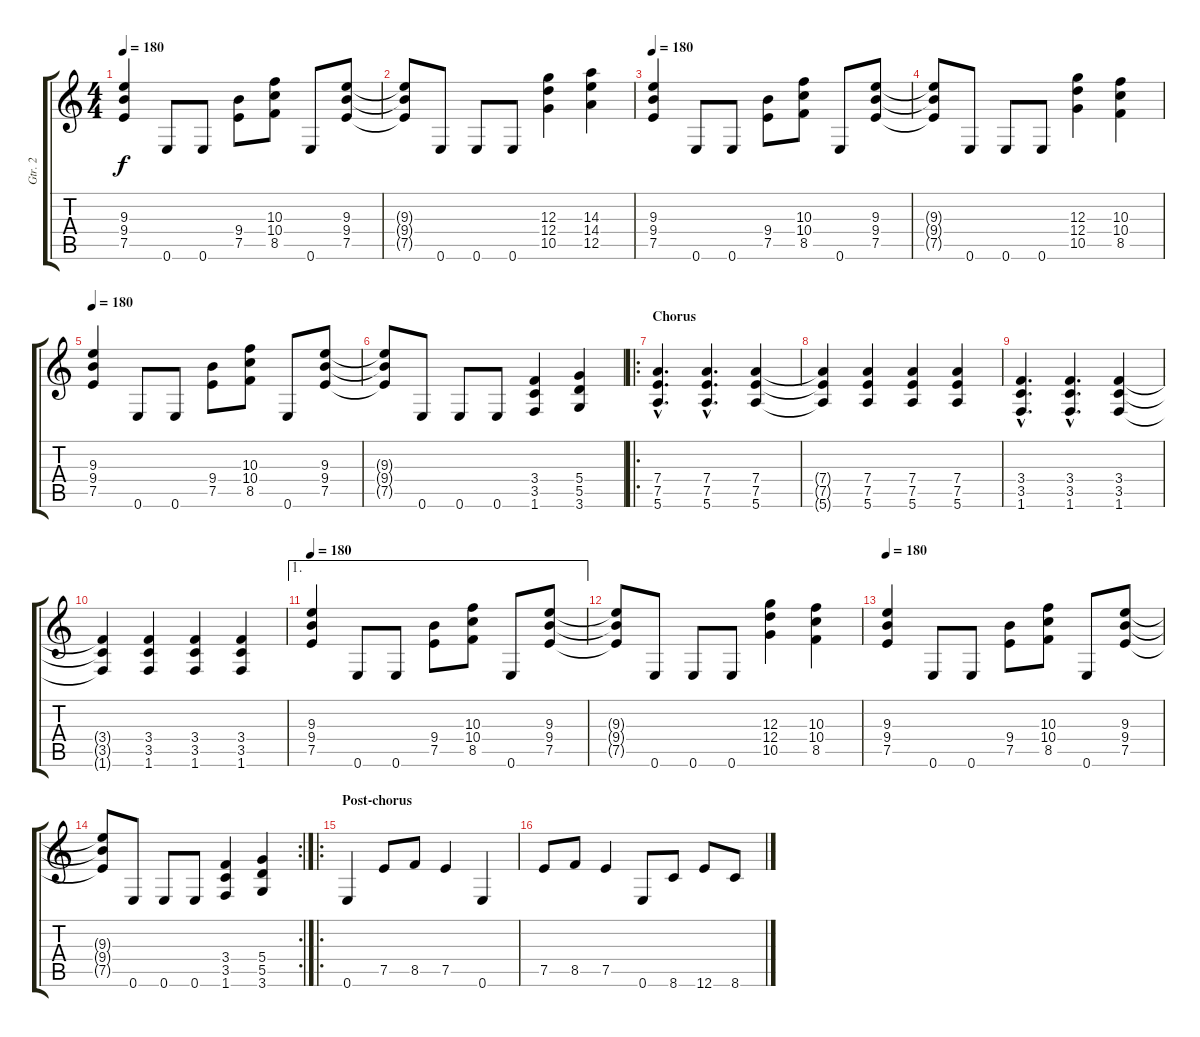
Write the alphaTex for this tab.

\track ("Gtr. 2" "Gtr. 2") {instrument distortionguitar}
\staff {score tabs}
\tuning (E4 B3 G3 D3 A2 E2) {hide}
\ts (4 4)
\tempo 180
\clef g2
\ks c
(9.3 9.4 7.5).4{dy f balance 16 instrument distortionguitar} 0.6.8 0.6.8 (9.4 7.5).8 (10.3 10.4 8.5).8 0.6.8 (9.3 9.4 7.5).8 |
(9.3{t} 9.4{t} 7.5{t}).8 0.6.8 0.6.8 0.6.8 (12.3 12.4 10.5).4 (14.3 14.4 12.5).4 |
\tempo 180
(9.3 9.4 7.5).4{instrument distortionguitar} 0.6.8 0.6.8 (9.4 7.5).8 (10.3 10.4 8.5).8 0.6.8 (9.3 9.4 7.5).8 |
(9.3{t} 9.4{t} 7.5{t}).8 0.6.8 0.6.8 0.6.8 (12.3 12.4 10.5).4 (10.3 10.4 8.5).4 |
\tempo 180
(9.3 9.4 7.5).4{instrument distortionguitar} 0.6.8 0.6.8 (9.4 7.5).8 (10.3 10.4 8.5).8 0.6.8 (9.3 9.4 7.5).8 |
(9.3{t} 9.4{t} 7.5{t}).8 0.6.8 0.6.8 0.6.8 (3.4 3.5 1.6).4 (5.4 5.5 3.6).4 |
\ro
\section ("" "Chorus")
(7.4{hac} 7.5{hac} 5.6{hac}).4{d} (7.4{hac} 7.5{hac} 5.6{hac}).4{d} (7.4 7.5 5.6).4 |
(7.4{t} 7.5{t} 5.6{t}).4 (7.4 7.5 5.6).4 (7.4 7.5 5.6).4 (7.4 7.5 5.6).4 |
(3.4{hac} 3.5{hac} 1.6{hac}).4{d} (3.4{hac} 3.5{hac} 1.6{hac}).4{d} (3.4 3.5 1.6).4 |
(3.4{t} 3.5{t} 1.6{t}).4 (3.4 3.5 1.6).4 (3.4 3.5 1.6).4 (3.4 3.5 1.6).4 |
\ae 1
\tempo 180
(9.3 9.4 7.5).4{instrument distortionguitar} 0.6.8 0.6.8 (9.4 7.5).8 (10.3 10.4 8.5).8 0.6.8 (9.3 9.4 7.5).8 |
(9.3{t} 9.4{t} 7.5{t}).8 0.6.8 0.6.8 0.6.8 (12.3 12.4 10.5).4 (10.3 10.4 8.5).4 |
\tempo 180
(9.3 9.4 7.5).4{instrument distortionguitar} 0.6.8 0.6.8 (9.4 7.5).8 (10.3 10.4 8.5).8 0.6.8 (9.3 9.4 7.5).8 |
\rc 2
(9.3{t} 9.4{t} 7.5{t}).8 0.6.8 0.6.8 0.6.8 (3.4 3.5 1.6).4 (5.4 5.5 3.6).4 |
\ro
\section ("" "Post-chorus")
0.6.4 7.5.8 8.5.8 7.5.4 0.6.4 |
7.5.8 8.5.8 7.5.4 0.6.8 8.6.8 12.6.8 8.6.8
